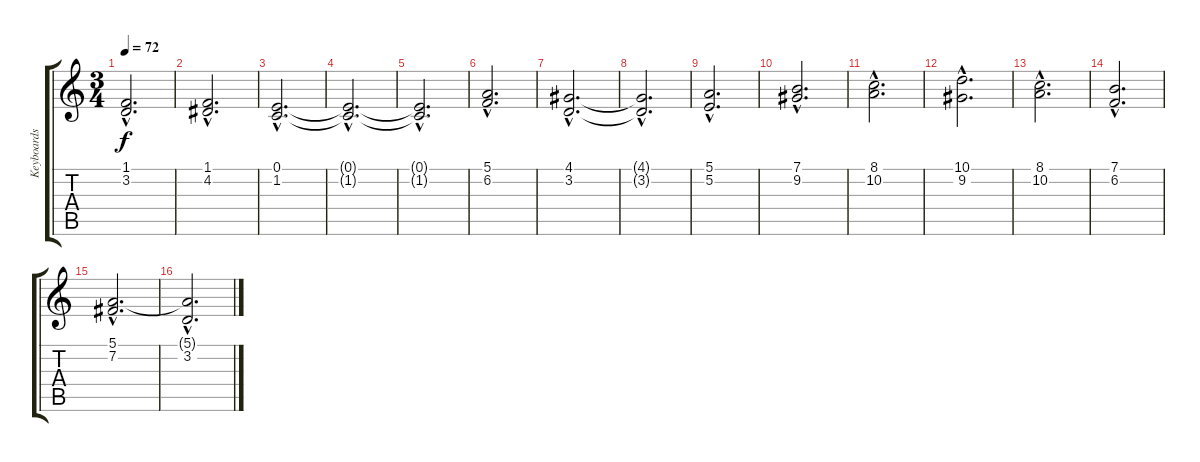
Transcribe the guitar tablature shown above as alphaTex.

\track ("Keyboards" "Keyboards") {instrument pad4choir}
\staff {score tabs}
\tuning (E4 B3 G3 D3 A2 E2) {hide}
\ts (3 4)
\tempo 72
\clef g2
\ks c
(1.1{hac t} 3.2{hac t}).2{d dy f} |
(1.1{hac} 4.2{hac}).2{d} |
(0.1{hac} 1.2{hac}).2{d} |
(0.1{hac t} 1.2{hac t}).2{d} |
(0.1{hac t} 1.2{hac t}).2{d} |
(5.1{hac} 6.2{hac}).2{d} |
(4.1{hac} 3.2{hac}).2{d} |
(4.1{hac t} 3.2{hac t}).2{d} |
(5.1{hac} 5.2{hac}).2{d} |
(7.1{hac} 9.2{hac}).2{d} |
(8.1{hac} 10.2{hac}).2{d} |
(10.1{hac} 9.2{hac}).2{d} |
(8.1{hac} 10.2{hac}).2{d} |
(7.1{hac} 6.2{hac}).2{d} |
(5.1{hac} 7.2{hac}).2{d} |
(5.1{hac t} 3.2{hac}).2{d}
